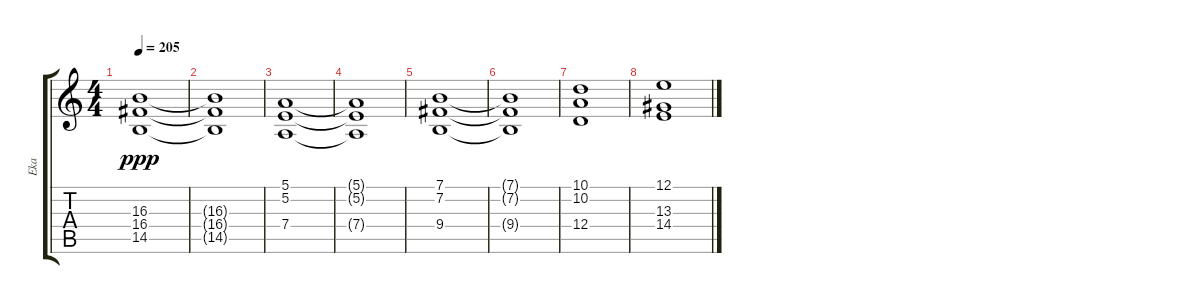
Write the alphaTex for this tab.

\track ("Eka" "Eka") {instrument pad4choir}
\staff {score tabs}
\tuning (E4 B3 G3 D3 A2 E2) {hide}
\ts (4 4)
\tempo 205
\clef g2
\ks c
(16.3 16.4 14.5).1{dy ppp} |
(16.3{t} 16.4{t} 14.5{t}).1 |
(5.1 5.2 7.4).1 |
(5.1{t} 5.2{t} 7.4{t}).1 |
(7.1 7.2 9.4).1 |
(7.1{t} 7.2{t} 9.4{t}).1 |
(10.1 10.2 12.4).1 |
(12.1 13.3 14.4).1
